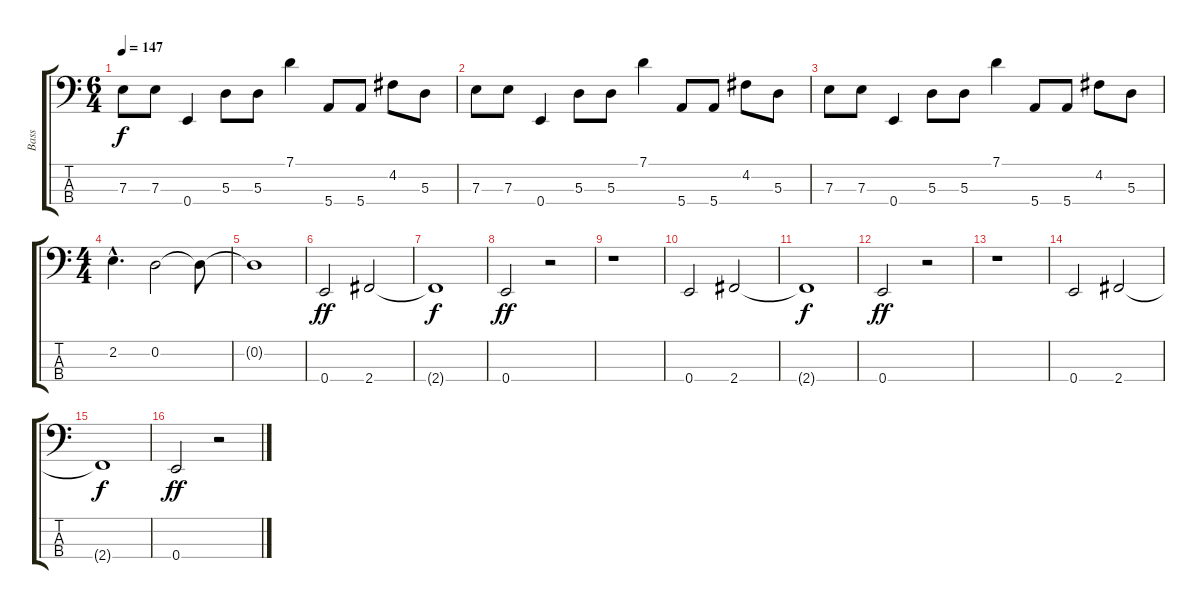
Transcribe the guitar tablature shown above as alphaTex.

\track ("Bass" "Bass") {instrument electricbassfinger}
\staff {score tabs}
\tuning (G2 D2 A1 E1) {hide}
\ts (6 4)
\tempo 147
\clef f4
\ks c
7.3.8{dy f} 7.3.8 0.4.4 5.3.8 5.3.8 7.1.4 5.4.8 5.4.8 4.2.8 5.3.8 |
7.3.8 7.3.8 0.4.4 5.3.8 5.3.8 7.1.4 5.4.8 5.4.8 4.2.8 5.3.8 |
7.3.8 7.3.8 0.4.4 5.3.8 5.3.8 7.1.4 5.4.8 5.4.8 4.2.8 5.3.8 |
\ts (4 4)
2.2{hac}.4{d} 0.2.2 0.2{t}.8 |
0.2{t}.1 |
0.4.2{dy ff} 2.4.2 |
2.4{t}.1{dy f} |
0.4.2{dy ff} r.2 |
r.1 |
0.4.2 2.4.2 |
2.4{t}.1{dy f} |
0.4.2{dy ff} r.2 |
r.1 |
0.4.2 2.4.2 |
2.4{t}.1{dy f} |
0.4.2{dy ff} r.2
